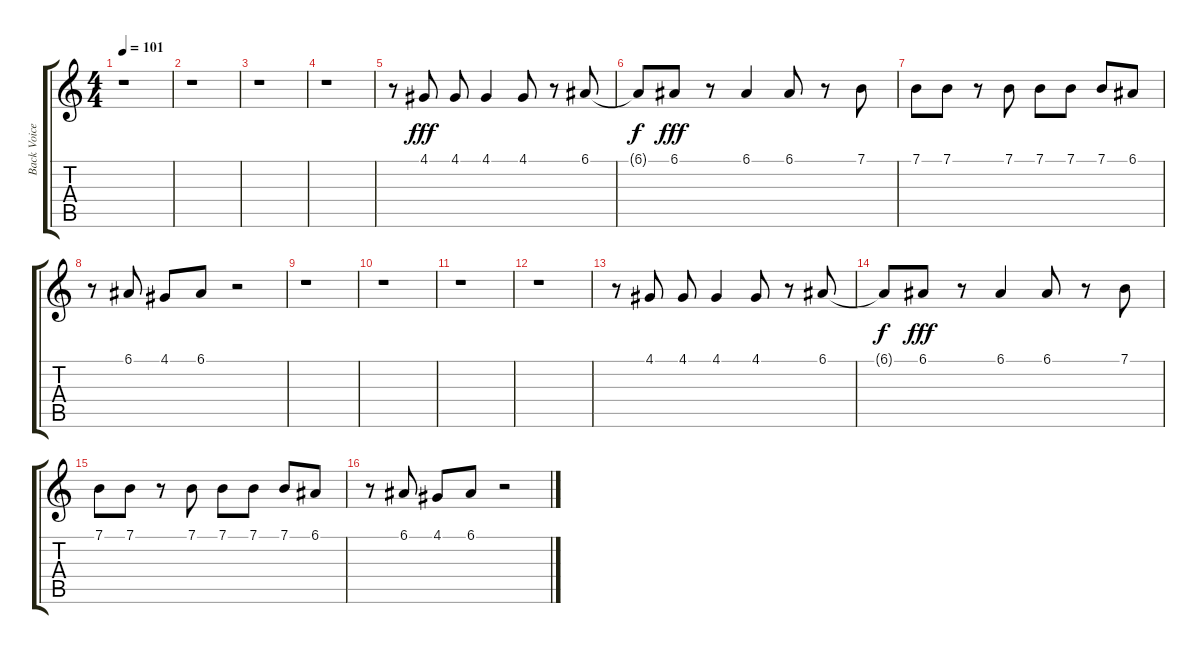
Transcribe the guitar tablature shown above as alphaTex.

\track ("Back Voice" "Back Voice") {instrument brightacousticpiano}
\staff {score tabs}
\tuning (E4 B3 G3 D3 A2 E2) {hide}
\ts (4 4)
\tempo 101
\clef g2
\ks c
r.1{dy fff} |
r.1 |
r.1 |
r.1 |
r.8 4.1.8{volume 7} 4.1.8 4.1.4 4.1.8 r.8 6.1.8 |
6.1{t}.8{dy f} 6.1.8{dy fff} r.8 6.1.4 6.1.8 r.8 7.1.8 |
7.1.8 7.1.8 r.8 7.1.8 7.1.8 7.1.8 7.1.8 6.1.8 |
r.8 6.1.8 4.1.8 6.1.8 r.2 |
r.1 |
r.1 |
r.1 |
r.1 |
r.8 4.1.8{volume 5} 4.1.8 4.1.4 4.1.8{volume 4} r.8 6.1.8 |
6.1{t}.8{dy f} 6.1.8{dy fff volume 4} r.8 6.1.4 6.1.8{volume 4} r.8 7.1.8{volume 3} |
7.1.8 7.1.8 r.8 7.1.8{volume 2} 7.1.8 7.1.8 7.1.8{volume 2} 6.1.8 |
r.8 6.1.8 4.1.8{volume 2} 6.1.8 r.2
